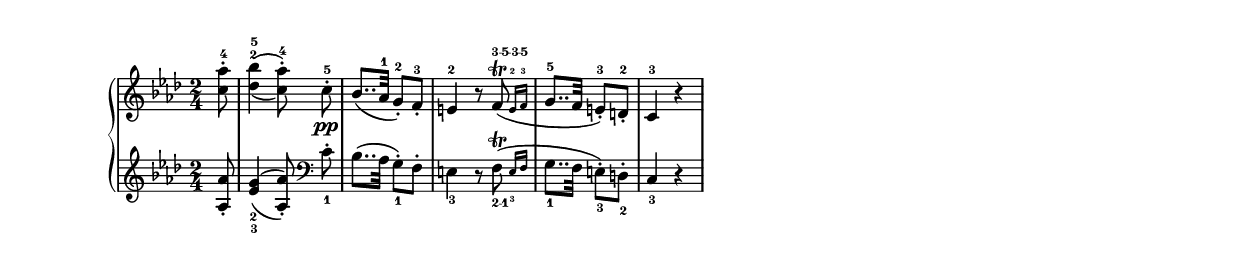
\version "2.11.38"
\include "english.ly"
#(set-global-staff-size 15)
\paper{
  ragged-right=##t
  line-width=17\cm
  indent=0\cm
}
 
% NR 1.7 Editorial annotations

% Beethoven, Op. 31, No. 3
% Piano sonata 18, Movt II, Scherzo
% Measures 9 - 14

\layout { }

\new PianoStaff <<

   % RH Staff
   \new Staff {
      \clef treble
      \key af \major
      \time 2/4
      \set Staff.fingeringOrientations = #'(up up)
      \set Score.currentBarNumber = #9
      \partial 8
      <af''-4 c''>8 \staccato
      |
      \set doubleSlurs = ##t
      <bf''-5 df''-2>4 (
      <af''-4 c''>8 \staccato )
      \noBeam
      c''8-5 \staccato \pp
      |
      \set doubleSlurs = ##f
      bf'8.. (
      af'32-1
      g'8-2 ) \staccato
      f'8-3 \staccato
      |
      e'4-2
      r8
      \once \override Script #'script-priority = #-100
      \afterGrace
         f'8 ( \trill ^ \markup { \finger "3-5-3-5" }
         { e'16-2 [ f'16-3 ] }
      |
      g'8..-5
      f'32
      e'8-3 ) \staccato
      d'8-2 \staccato
      |
      c'4-3
      r4
   }
   
   % LH Staff
   \new Staff {
      \key af \major
      \clef treble
      \override Fingering #'direction = #down
      \set Staff.fingeringOrientations = #'(down down)
      \partial 8
      <af' af>8 \staccato
      \set doubleSlurs = ##t
      <g'-2 ef'-3>4 (
      <af' af>8 ) \staccato
      \noBeam
      \clef bass
      c'8-1 \staccato
      |
      \set doubleSlurs = ##f
      bf8.. (
      af32
      g8-1 ) \staccato
      f8 \staccato
      |
      e4-3
      r8
      \afterGrace
         f8 ( \trill _ \markup { \finger "2-1" }
         { e16-3 [ f16 ] }
      |
      g8..-1
      f32
      e8-3 ) \staccato
      d8-2 \staccato
      |
      c4-3
      r4
   }

>>
